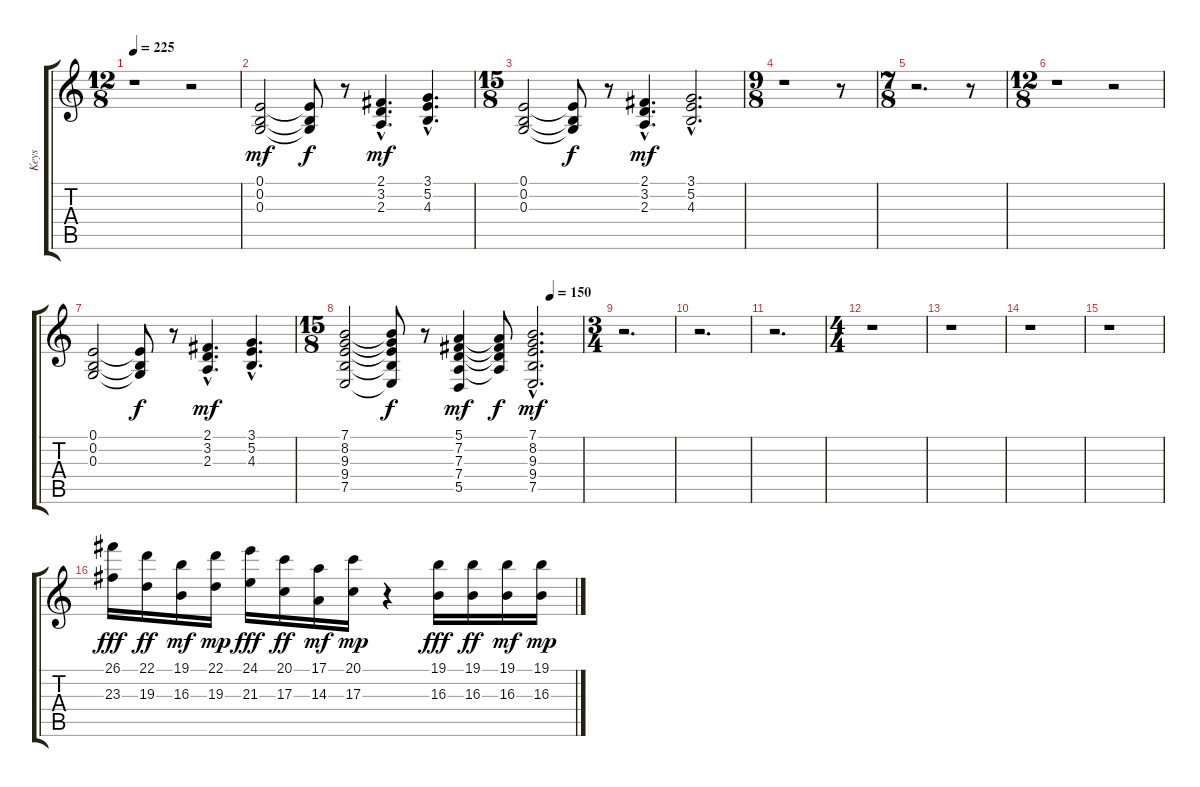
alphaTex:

\track ("Keys" "Keys") {instrument honkytonkpiano}
\staff {score tabs}
\tuning (E4 B3 G3 D3 A2 E2) {hide}
\ts (12 8)
\tempo 225
\clef g2
\ks c
r.1{dy mf} r.2 |
(0.1 0.2 0.3).2 (0.1{t} 0.2{t} 0.3{t}).8{dy f} r.8 (2.1{hac} 3.2{hac} 2.3{hac}).4{d dy mf} (3.1{hac} 5.2{hac} 4.3{hac}).4{d} |
\ts (15 8)
(0.1 0.2 0.3).2 (0.1{t} 0.2{t} 0.3{t}).8{dy f} r.8 (2.1{hac} 3.2{hac} 2.3{hac}).4{d dy mf} (3.1{hac} 5.2{hac} 4.3{hac}).2{d} |
\ts (9 8)
r.1 r.8 |
\ts (7 8)
r.2{d} r.8 |
\ts (12 8)
r.1 r.2 |
(0.1 0.2 0.3).2 (0.1{t} 0.2{t} 0.3{t}).8{dy f} r.8 (2.1{hac} 3.2{hac} 2.3{hac}).4{d dy mf} (3.1{hac} 5.2{hac} 4.3{hac}).4{d} |
\ts (15 8)
\tempo (150 0.8666666666666667)
(7.1 8.2 9.3 9.4 7.5).2 (7.1{t} 8.2{t} 9.3{t} 9.4{t} 7.5{t}).8{dy f} r.8 (5.1 7.2 7.3 7.4 5.5).4{dy mf} (5.1{t} 7.2{t} 7.3{t} 7.4{t}).8{dy f} (7.1{hac} 8.2{hac} 9.3{hac} 9.4{hac} 7.5{hac}).2{d dy mf} |
\ts (3 4)
r.2{d} |
r.2{d} |
r.2{d} |
\ts (4 4)
r.1 |
r.1 |
r.1 |
r.1 |
(26.1 23.3).16{dy fff} (22.1 19.3).16{dy ff} (19.1 16.3).16{dy mf} (22.1 19.3).16{dy mp} (24.1 21.3).16{dy fff} (20.1 17.3).16{dy ff} (17.1 14.3).16{dy mf} (20.1 17.3).16{dy mp} r.4 (19.1 16.3).16{dy fff} (19.1 16.3).16{dy ff} (19.1 16.3).16{dy mf} (19.1 16.3).16{dy mp}
